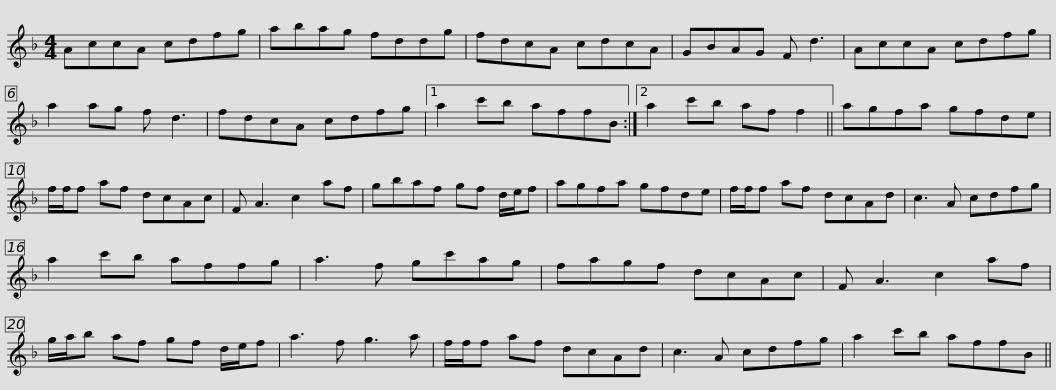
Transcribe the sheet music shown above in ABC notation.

X:1
L:1/8
M:4/4
I:linebreak $
K:F
V:1 treble
V:1
 AccA cdfg | abag fddg | fdcA cdcA | GBAG F d3 | AccA cdfg |$ %5
 a2 ag f d3 | fdcA cdfg |1 a2 c'b affB :|2 a2 c'b af f2 || agfa gfde |$ %10
 f/f/f af dcAc | F A3 c2 af | gbaf gf d/e/f | agfa gfde | f/f/f af dcAd |$ %15
 c3 A cdfg | a2 c'b affg | a3 f gc'ag | fagf dcAc | F A3 c2 af |$ %20
 g/a/b af gf d/e/f | a3 f g3 a | f/f/f af dcAd | c3 A cdfg | a2 c'b affB || %25
